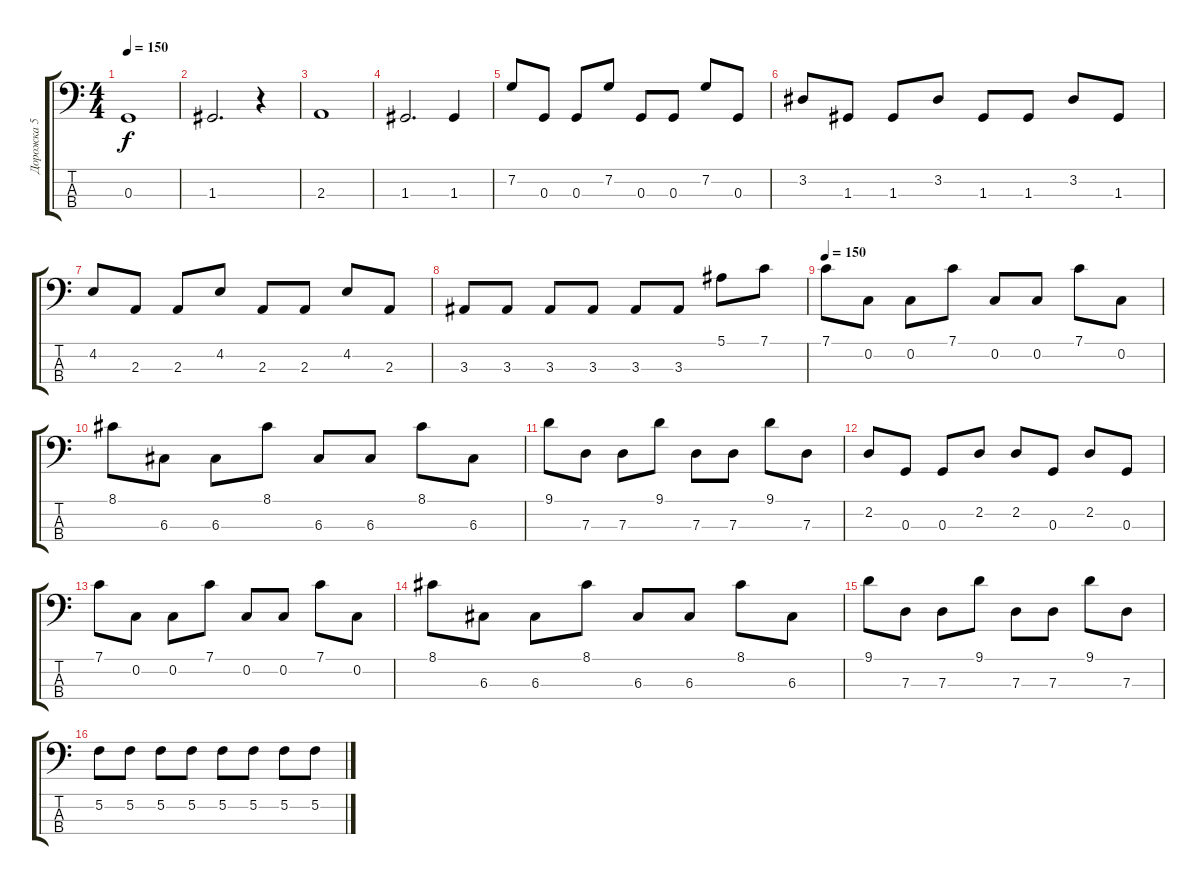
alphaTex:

\track ("Дорожка 5" "Дорожка 5") {instrument electricbassfinger}
\staff {score tabs}
\tuning (F2 C2 G1 D1) {hide}
\ts (4 4)
\tempo 150
\clef f4
\ks c
0.3.1{dy f} |
1.3.2{d} r.4 |
2.3.1 |
1.3.2{d} 1.3.4 |
7.2.8 0.3.8 0.3.8 7.2.8 0.3.8 0.3.8 7.2.8 0.3.8 |
3.2.8 1.3.8 1.3.8 3.2.8 1.3.8 1.3.8 3.2.8 1.3.8 |
4.2.8 2.3.8 2.3.8 4.2.8 2.3.8 2.3.8 4.2.8 2.3.8 |
3.3.8 3.3.8 3.3.8 3.3.8 3.3.8 3.3.8 5.1.8 7.1.8 |
\tempo 150
7.1.8 0.2.8 0.2.8 7.1.8 0.2.8 0.2.8 7.1.8 0.2.8 |
8.1.8 6.3.8 6.3.8 8.1.8 6.3.8 6.3.8 8.1.8 6.3.8 |
9.1.8 7.3.8 7.3.8 9.1.8 7.3.8 7.3.8 9.1.8 7.3.8 |
2.2.8 0.3.8 0.3.8 2.2.8 2.2.8 0.3.8 2.2.8 0.3.8 |
7.1.8 0.2.8 0.2.8 7.1.8 0.2.8 0.2.8 7.1.8 0.2.8 |
8.1.8 6.3.8 6.3.8 8.1.8 6.3.8 6.3.8 8.1.8 6.3.8 |
9.1.8 7.3.8 7.3.8 9.1.8 7.3.8 7.3.8 9.1.8 7.3.8 |
5.2.8 5.2.8 5.2.8 5.2.8 5.2.8 5.2.8 5.2.8 5.2.8
